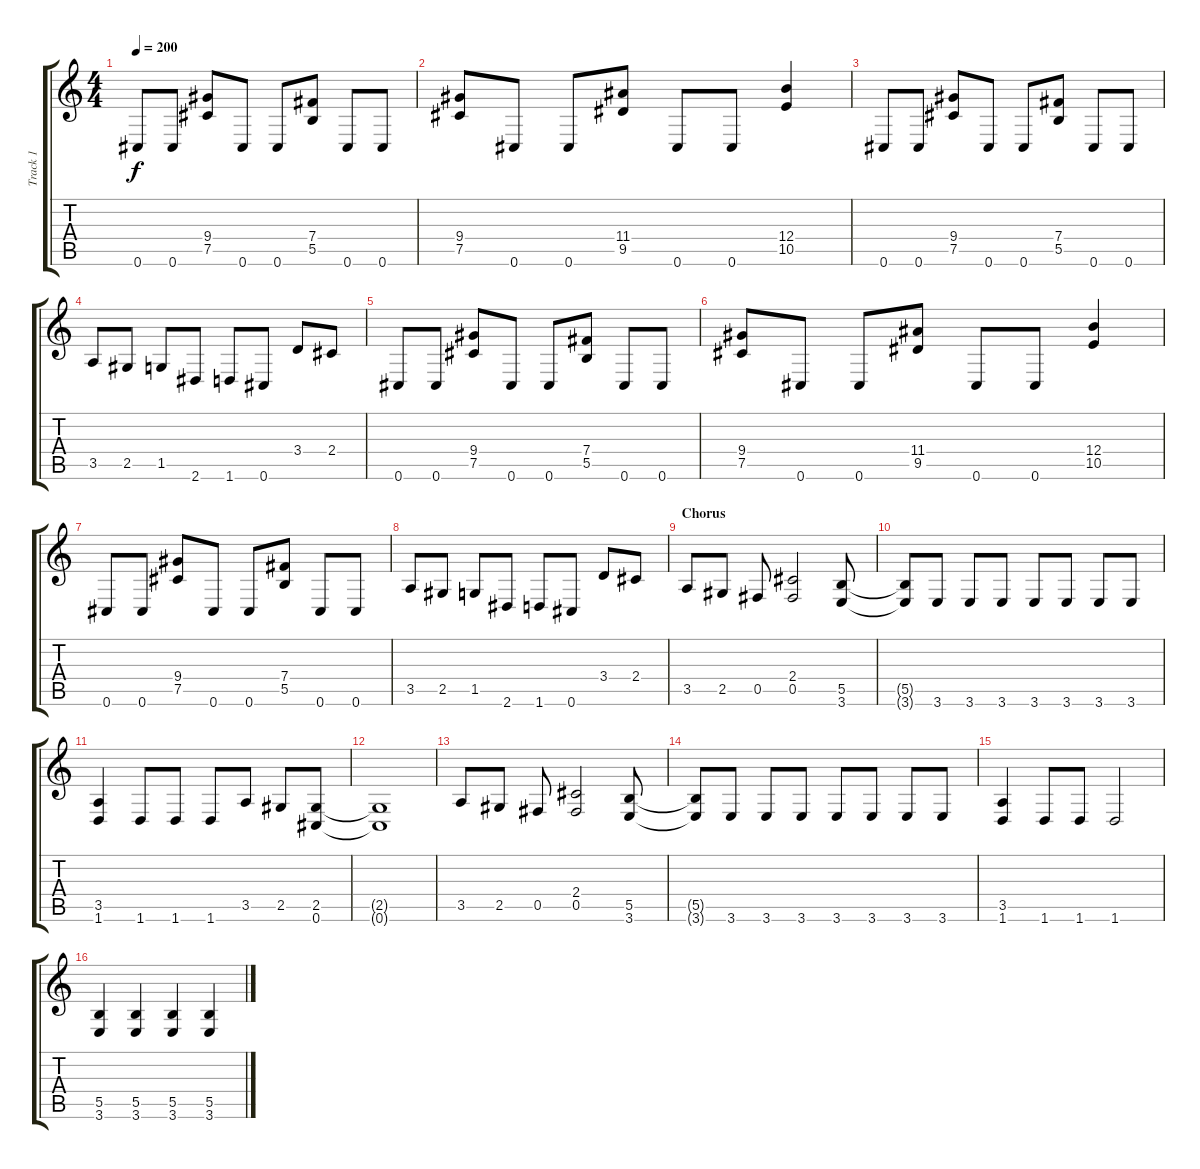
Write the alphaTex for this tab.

\track ("Track 1" "Track 1") {instrument distortionguitar}
\staff {score tabs}
\tuning (Db4 Ab3 E3 B2 Gb2 Db2) {hide}
\ts (4 4)
\tempo 200
\clef g2
\ks c
0.6.8{dy f} 0.6.8 (9.4 7.5).8 0.6.8 0.6.8 (7.4 5.5).8 0.6.8 0.6.8 |
(9.4 7.5).8 0.6.8 0.6.8 (11.4 9.5).8 0.6.8 0.6.8 (12.4 10.5).4 |
0.6.8 0.6.8 (9.4 7.5).8 0.6.8 0.6.8 (7.4 5.5).8 0.6.8 0.6.8 |
3.5.8 2.5.8 1.5.8 2.6.8 1.6.8 0.6.8 3.4.8 2.4.8 |
0.6.8 0.6.8 (9.4 7.5).8 0.6.8 0.6.8 (7.4 5.5).8 0.6.8 0.6.8 |
(9.4 7.5).8 0.6.8 0.6.8 (11.4 9.5).8 0.6.8 0.6.8 (12.4 10.5).4 |
0.6.8 0.6.8 (9.4 7.5).8 0.6.8 0.6.8 (7.4 5.5).8 0.6.8 0.6.8 |
3.5.8 2.5.8 1.5.8 2.6.8 1.6.8 0.6.8 3.4.8 2.4.8 |
\section ("" "Chorus")
3.5.8 2.5.8 0.5.8 (2.4 0.5).2 (5.5 3.6).8 |
(5.5{t} 3.6{t}).8 3.6.8 3.6.8 3.6.8 3.6.8 3.6.8 3.6.8 3.6.8 |
(3.5 1.6).4 1.6.8 1.6.8 1.6.8 3.5.8 2.5.8 (2.5 0.6).8 |
(2.5{t} 0.6{t}).1 |
3.5.8 2.5.8 0.5.8 (2.4 0.5).2 (5.5 3.6).8 |
(5.5{t} 3.6{t}).8 3.6.8 3.6.8 3.6.8 3.6.8 3.6.8 3.6.8 3.6.8 |
(3.5 1.6).4 1.6.8 1.6.8 1.6.2 |
(5.5 3.6).4 (5.5 3.6).4 (5.5 3.6).4 (5.5 3.6).4
